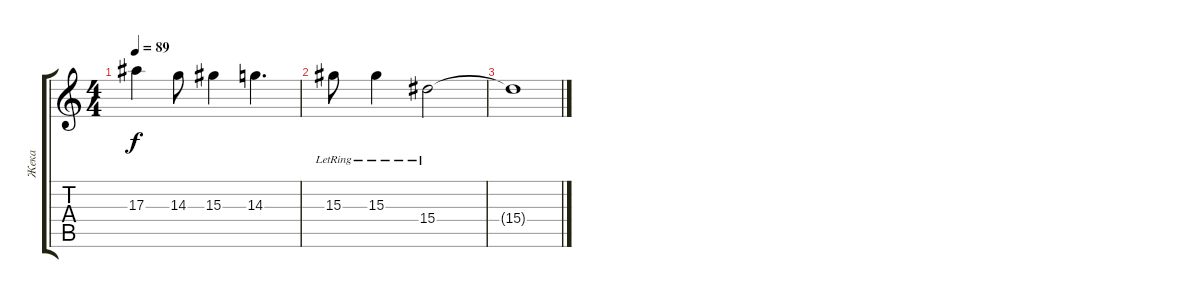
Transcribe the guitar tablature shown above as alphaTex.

\track ("Жека" "Жека") {instrument overdrivenguitar}
\staff {score tabs}
\tuning (D4 A3 F3 C3 G2 C2) {hide}
\ts (4 4)
\tempo 89
\clef g2
\ks c
17.3.4{dy f} 14.3.8 15.3.4 14.3.4{d} |
15.3{lr}.8 15.3{lr}.4 15.4{lr}.2 |
15.4{t}.1
